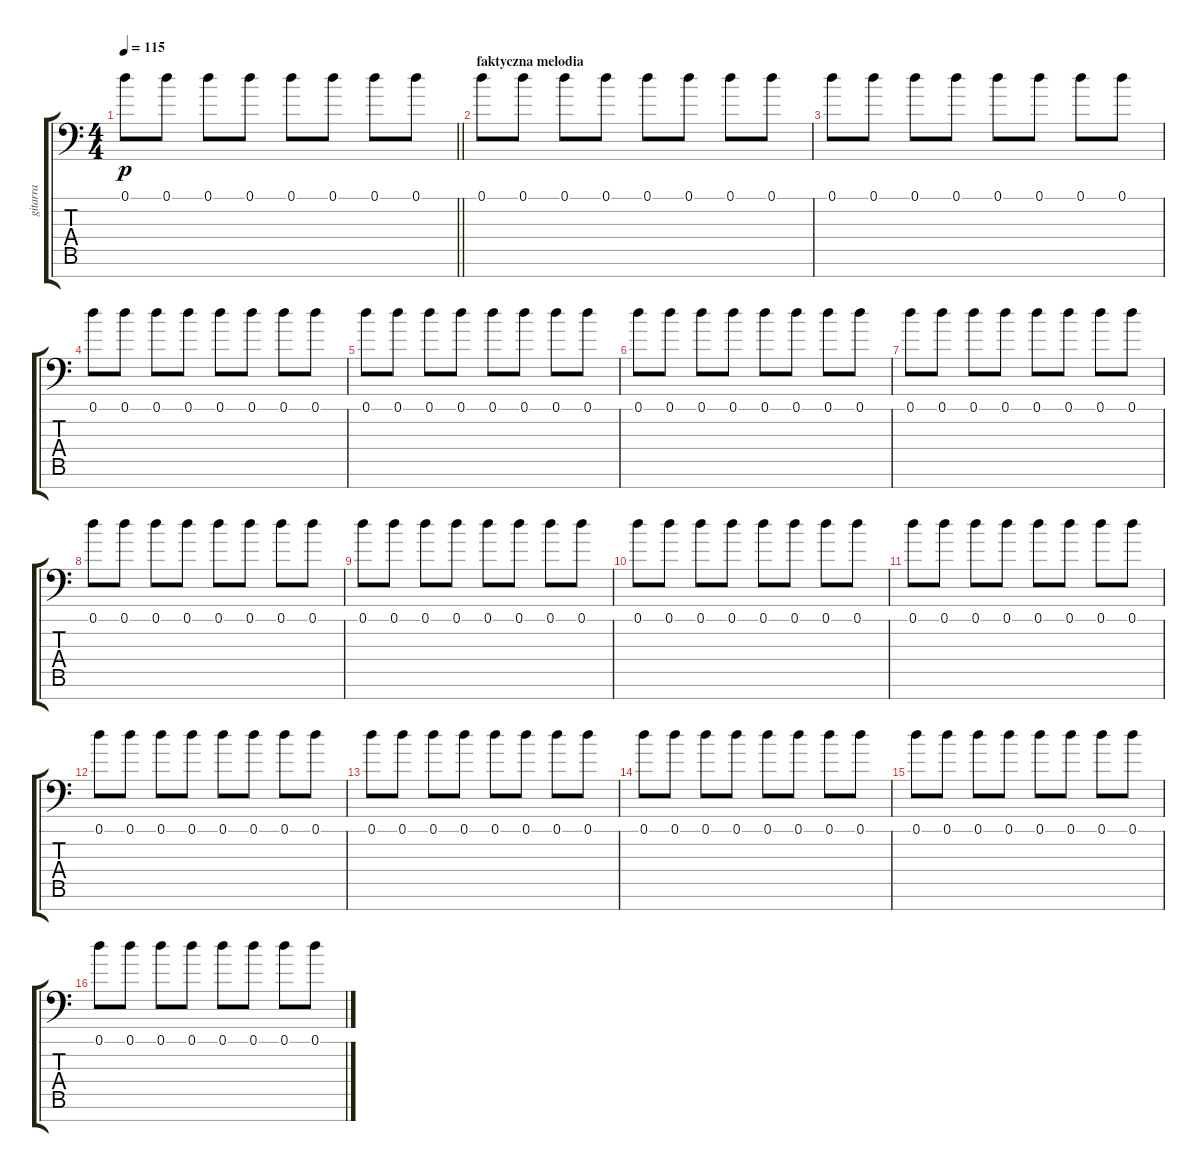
\track ("gitarra" "gitarra") {instrument electricguitarclean}
\staff {score tabs}
\tuning (D4 A3 F3 C3 G2 D2 A1) {hide}
\ts (4 4)
\tempo 115
\clef f4
\barLineRight lightlight
\ks c
0.1.8{dy p} 0.1.8 0.1.8 0.1.8 0.1.8 0.1.8 0.1.8 0.1.8 |
\section ("" "faktyczna melodia")
0.1.8 0.1.8 0.1.8 0.1.8 0.1.8 0.1.8 0.1.8 0.1.8 |
0.1.8 0.1.8{balance 0} 0.1.8 0.1.8 0.1.8 0.1.8 0.1.8 0.1.8 |
0.1.8 0.1.8 0.1.8 0.1.8 0.1.8 0.1.8 0.1.8 0.1.8 |
0.1.8{balance 16} 0.1.8 0.1.8 0.1.8 0.1.8 0.1.8 0.1.8 0.1.8 |
0.1.8 0.1.8 0.1.8 0.1.8 0.1.8 0.1.8 0.1.8 0.1.8 |
0.1.8{volume 13 balance 0} 0.1.8 0.1.8 0.1.8 0.1.8 0.1.8 0.1.8 0.1.8 |
0.1.8 0.1.8 0.1.8 0.1.8 0.1.8 0.1.8 0.1.8 0.1.8 |
0.1.8{balance 8} 0.1.8 0.1.8 0.1.8 0.1.8 0.1.8 0.1.8 0.1.8 |
0.1.8 0.1.8 0.1.8 0.1.8 0.1.8 0.1.8 0.1.8 0.1.8 |
0.1.8 0.1.8{balance 0} 0.1.8 0.1.8 0.1.8 0.1.8 0.1.8 0.1.8 |
0.1.8 0.1.8 0.1.8 0.1.8 0.1.8 0.1.8 0.1.8 0.1.8 |
0.1.8{balance 16} 0.1.8 0.1.8 0.1.8 0.1.8 0.1.8 0.1.8 0.1.8 |
0.1.8 0.1.8 0.1.8 0.1.8 0.1.8 0.1.8 0.1.8 0.1.8 |
0.1.8{volume 13 balance 0} 0.1.8 0.1.8 0.1.8 0.1.8 0.1.8 0.1.8 0.1.8 |
0.1.8 0.1.8 0.1.8 0.1.8 0.1.8 0.1.8 0.1.8 0.1.8
